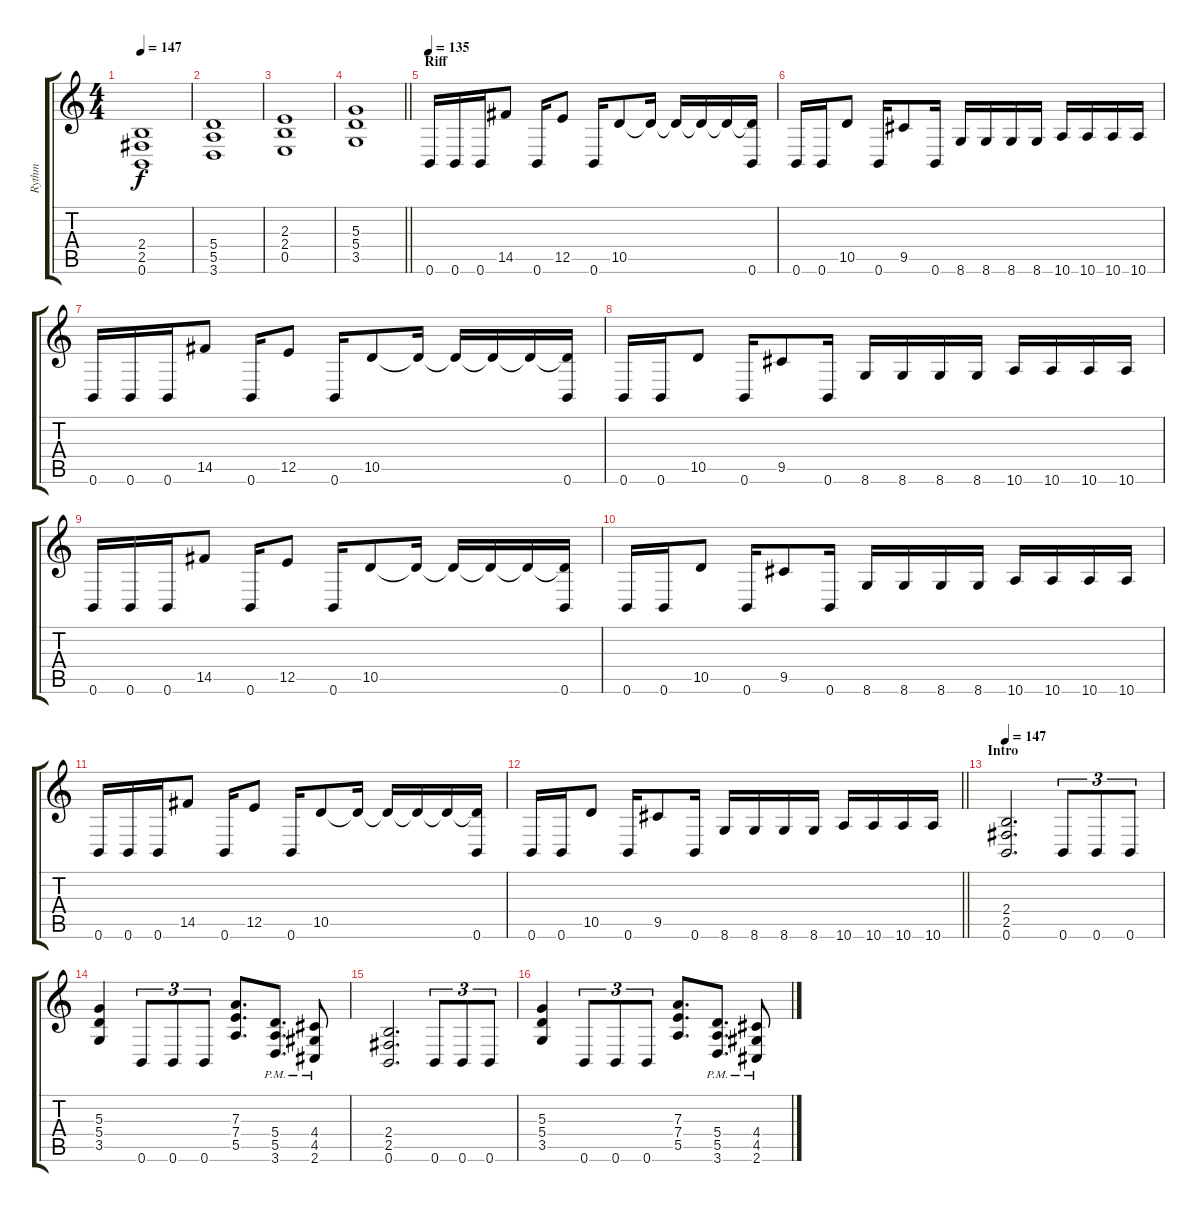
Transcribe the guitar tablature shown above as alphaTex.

\track ("Rythm" "Rythm") {instrument distortionguitar}
\staff {score tabs}
\tuning (B3 Gb3 D3 A2 E2 B1) {hide}
\ts (4 4)
\tempo 147
\clef g2
\ks c
(2.4 2.5 0.6).1{dy f} |
(5.4 5.5 3.6).1 |
(2.3 2.4 0.5).1 |
\barLineRight lightlight
(5.3 5.4 3.5).1 |
\section ("" "Riff")
\tempo 135
0.6.16 0.6.16 0.6.16 14.5.8 0.6.16 12.5.8 0.6.16 10.5.8 10.5{t}.16 10.5{t}.16 10.5{t}.16 10.5{t}.16 (10.5{t} 0.6).16 |
0.6.16 0.6.16 10.5.8 0.6.16 9.5.8 0.6.16 8.6.16 8.6.16 8.6.16 8.6.16 10.6.16 10.6.16 10.6.16 10.6.16 |
0.6.16 0.6.16 0.6.16 14.5.8 0.6.16 12.5.8 0.6.16 10.5.8 10.5{t}.16 10.5{t}.16 10.5{t}.16 10.5{t}.16 (10.5{t} 0.6).16 |
0.6.16 0.6.16 10.5.8 0.6.16 9.5.8 0.6.16 8.6.16 8.6.16 8.6.16 8.6.16 10.6.16 10.6.16 10.6.16 10.6.16 |
0.6.16 0.6.16 0.6.16 14.5.8 0.6.16 12.5.8 0.6.16 10.5.8 10.5{t}.16 10.5{t}.16 10.5{t}.16 10.5{t}.16 (10.5{t} 0.6).16 |
0.6.16 0.6.16 10.5.8 0.6.16 9.5.8 0.6.16 8.6.16 8.6.16 8.6.16 8.6.16 10.6.16 10.6.16 10.6.16 10.6.16 |
0.6.16 0.6.16 0.6.16 14.5.8 0.6.16 12.5.8 0.6.16 10.5.8 10.5{t}.16 10.5{t}.16 10.5{t}.16 10.5{t}.16 (10.5{t} 0.6).16 |
\barLineRight lightlight
0.6.16 0.6.16 10.5.8 0.6.16 9.5.8 0.6.16 8.6.16 8.6.16 8.6.16 8.6.16 10.6.16 10.6.16 10.6.16 10.6.16 |
\section ("" "Intro")
\tempo 147
(2.4 2.5 0.6).2{d} 0.6.8{tu (3 2)} 0.6.8{tu (3 2)} 0.6.8{tu (3 2)} |
(5.3 5.4 3.5).4 0.6.8{tu (3 2)} 0.6.8{tu (3 2)} 0.6.8{tu (3 2)} (7.3 7.4 5.5).8{d} (5.4{pm} 5.5{pm} 3.6{pm}).8{d} (4.4{pm} 4.5{pm} 2.6{pm}).8 |
(2.4 2.5 0.6).2{d} 0.6.8{tu (3 2)} 0.6.8{tu (3 2)} 0.6.8{tu (3 2)} |
(5.3 5.4 3.5).4 0.6.8{tu (3 2)} 0.6.8{tu (3 2)} 0.6.8{tu (3 2)} (7.3 7.4 5.5).8{d} (5.4{pm} 5.5{pm} 3.6{pm}).8{d} (4.4{pm} 4.5{pm} 2.6{pm}).8
